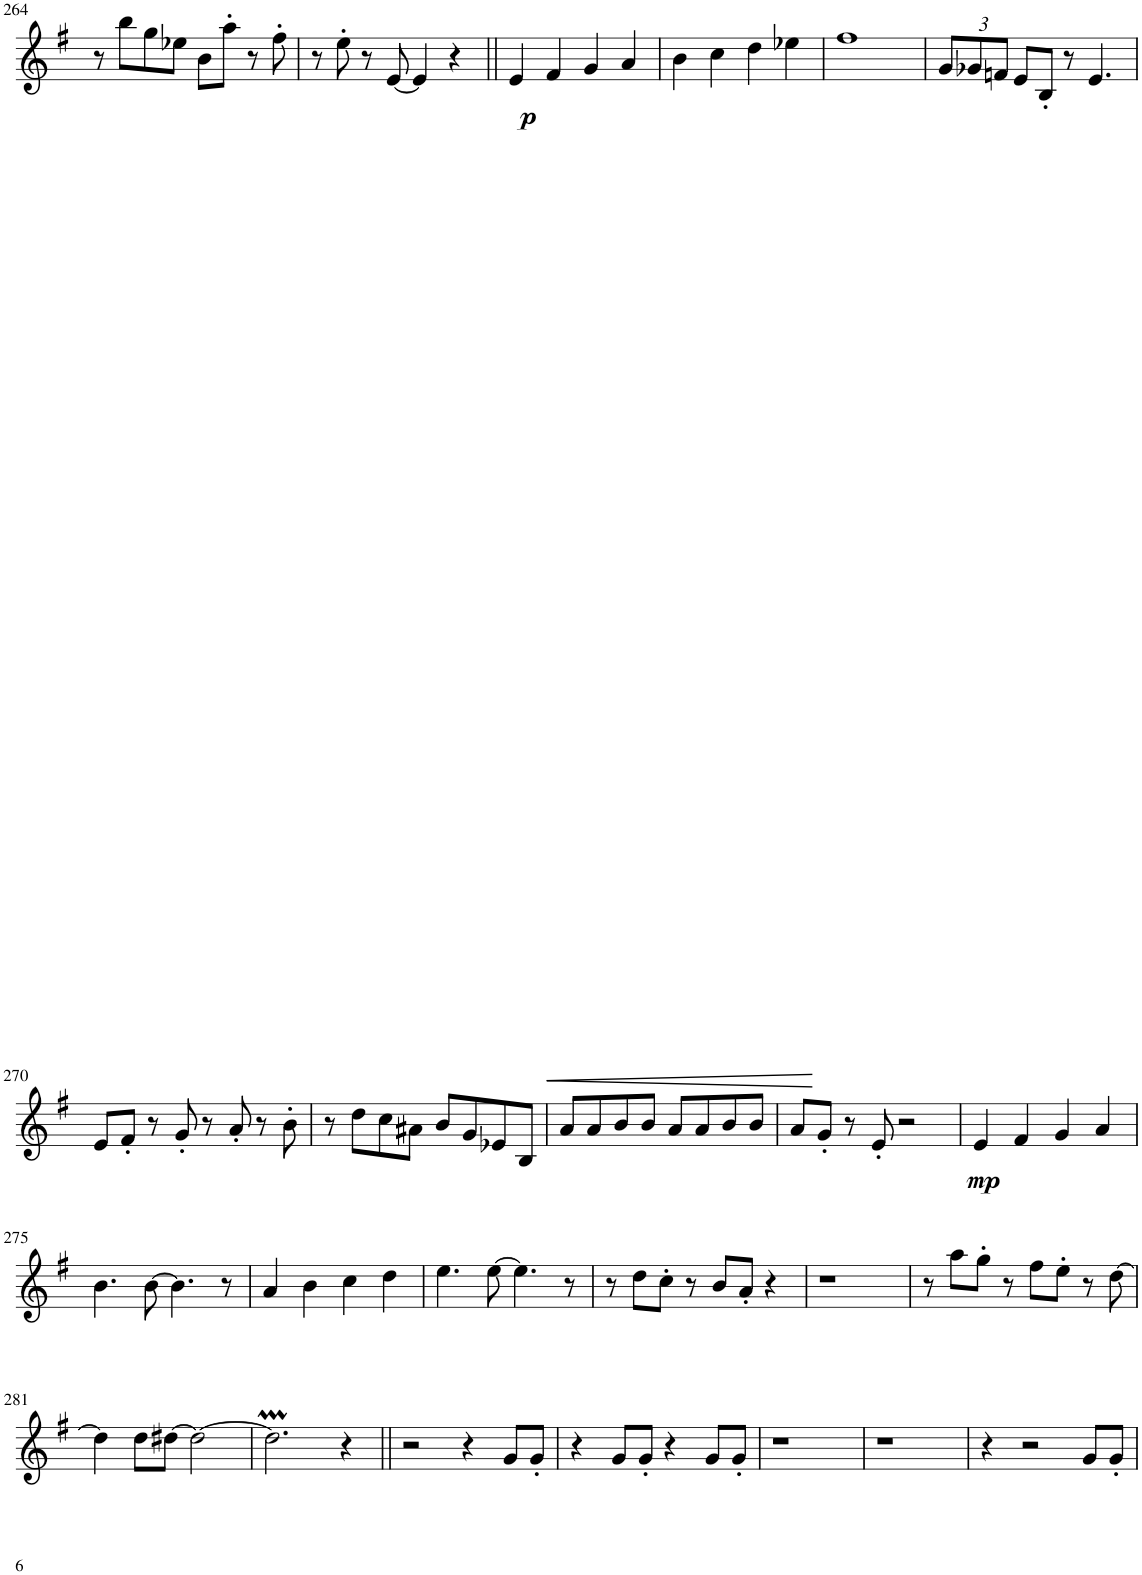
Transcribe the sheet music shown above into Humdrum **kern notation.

**kern	**dynam
*part1	*part1
*staff1	*staff1
*I"Violin 1	*
*I'Vln	*
!!LO:PB:g=z
*clefG2	*
*k[f#]	*
*M4/4	*
=264	=264
8r	.
8bb\L	.
8gg\	.
8ee-X\J	.
8b\L	.
8aa'\J	.
8r	.
8ff#'\	.
=265	=265
8r	.
8ee'\	.
8r	.
[8e/	.
4e/]	.
4r	.
=266||	=266||
!	!LO:DY:b
4e/	p
!	!LO:HP:b
4f#/	<
4g/	.
4a/	.
=267	=267
4b\	.
4cc\	.
4dd\	.
4ee-X\	.
.	[
=268	=268
1ff#	.
=269	=269
*Xbrackettup	*
12g/L	.
12g-X/	.
12fn/J	.
8e/L	.
8B'/J	.
8r	.
4.e/	.
!!LO:LB:g=z
=270	=270
8e/L	.
8f#'/J	.
8r	.
8g'/	.
8r	.
8a'/	.
8r	.
8b'\	.
=271	=271
8r	.
8dd\L	.
8cc\	.
8a#X\J	.
8b/L	.
8g/	.
8e-X/	.
8B/J	.
=272	=272
8a/L	.
8a/	.
8b/	.
8b/J	.
8a/L	.
8a/	.
8b/	.
8b/J	.
=273	=273
8a/L	.
8g'/J	.
8r	.
8e'/	.
2r	.
=274	=274
!	!LO:DY:b
4e/	mp
4f#/	.
4g/	.
4a/	.
!!LO:LB:g=z
=275	=275
4.b\	.
[8b\	.
4.b\]	.
8r	.
=276	=276
4a/	.
4b\	.
4cc\	.
4dd\	.
=277	=277
4.ee\	.
[8ee\	.
4.ee\]	.
8r	.
=278	=278
8r	.
8dd\L	.
8cc'\J	.
8r	.
8b/L	.
8a'/J	.
4r	.
=279	=279
1r	.
=280	=280
8r	.
8aa\L	.
8gg'\J	.
8r	.
8ff#\L	.
8ee'\J	.
8r	.
[8dd\	.
!!LO:LB:g=z
=281	=281
4dd\]	.
8dd\L	.
[8dd#X\J	.
2dd#\_	.
=282	=282
2.dd#m\]	.
4r	.
=283||	=283||
2r	.
4r	.
8g/L	.
8g'/J	.
=284	=284
4r	.
8g/L	.
8g'/J	.
4r	.
8g/L	.
8g'/J	.
=285	=285
1r	.
=286	=286
1r	.
=287	=287
4r	.
2r	.
8g/L	.
8g'/J	.
=	=
*-	*-
